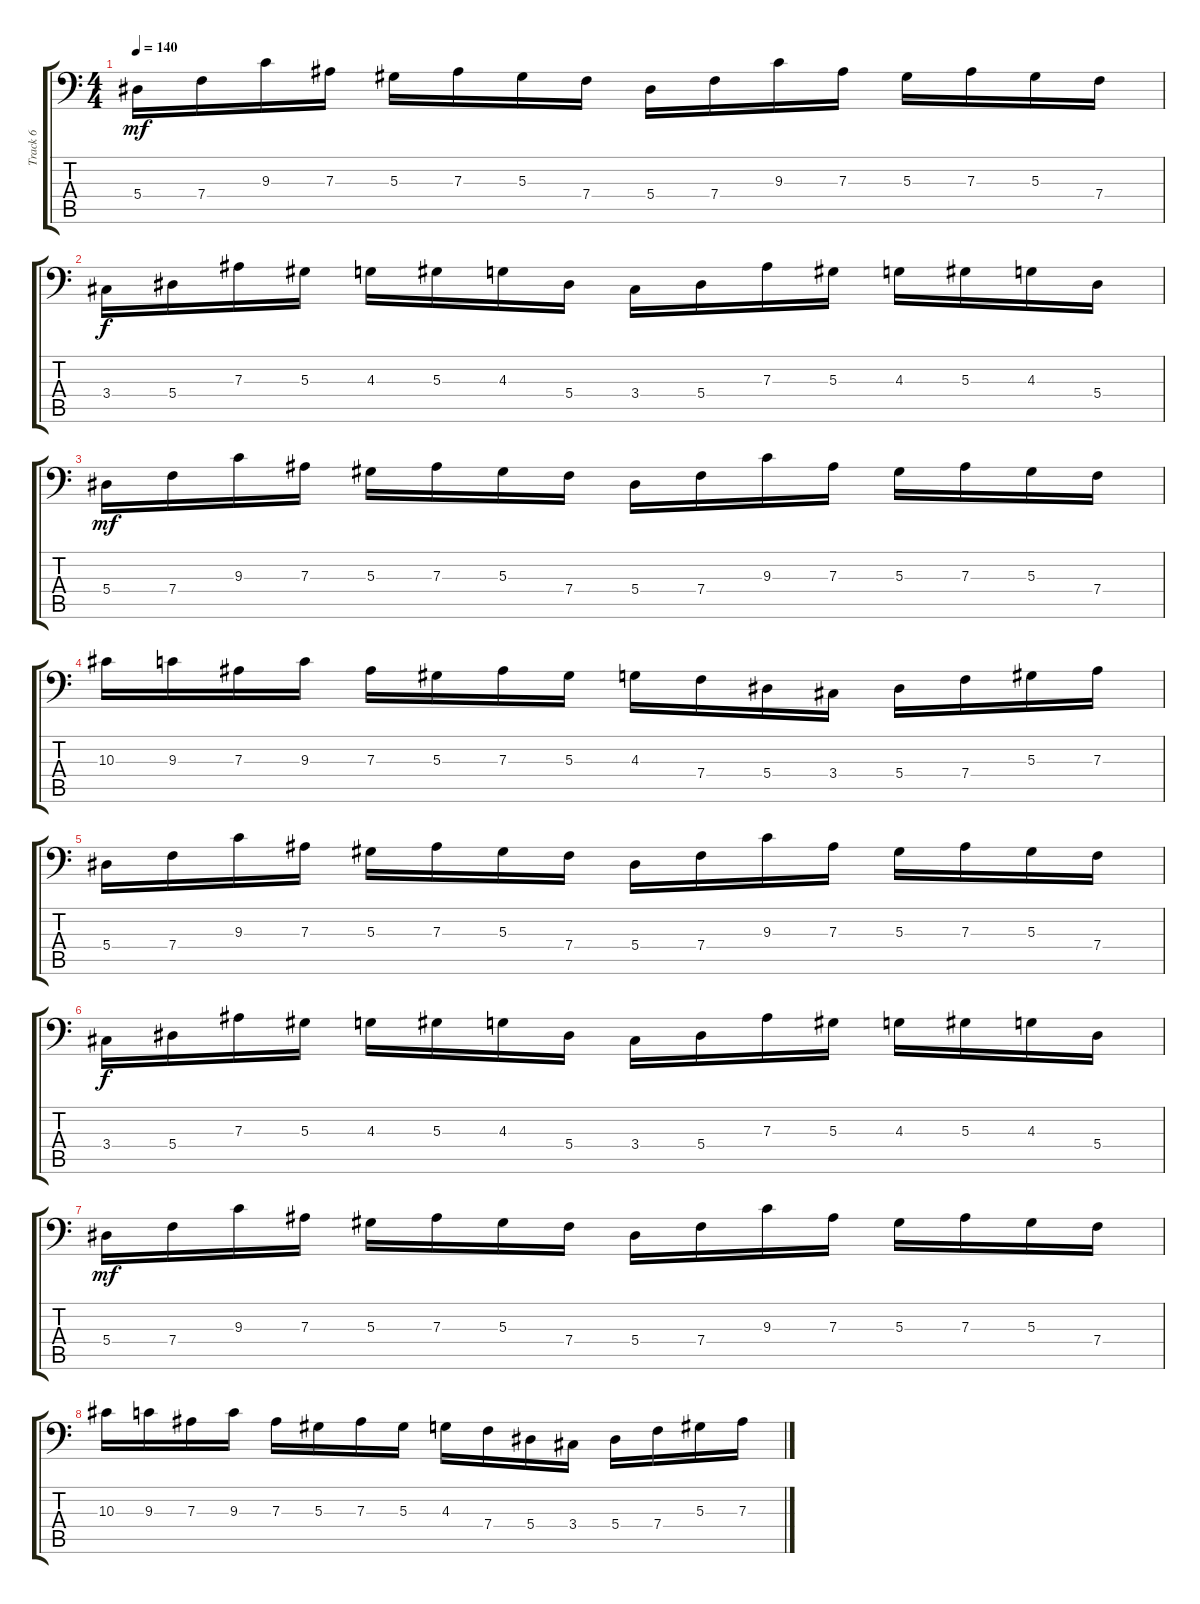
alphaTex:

\track ("Track 6" "Track 6") {instrument electricbassfinger}
\staff {score tabs}
\tuning (C3 G2 Eb2 Bb1 F1 C1) {hide}
\ts (4 4)
\tempo 140
\clef f4
\ks c
5.4.16{dy mf} 7.4.16 9.3.16 7.3.16 5.3.16 7.3.16 5.3.16 7.4.16 5.4.16 7.4.16 9.3.16 7.3.16 5.3.16 7.3.16 5.3.16 7.4.16 |
3.4.16{dy f} 5.4.16 7.3.16 5.3.16 4.3.16 5.3.16 4.3.16 5.4.16 3.4.16 5.4.16 7.3.16 5.3.16 4.3.16 5.3.16 4.3.16 5.4.16 |
5.4.16{dy mf} 7.4.16 9.3.16 7.3.16 5.3.16 7.3.16 5.3.16 7.4.16 5.4.16 7.4.16 9.3.16 7.3.16 5.3.16 7.3.16 5.3.16 7.4.16 |
10.3.16 9.3.16 7.3.16 9.3.16 7.3.16 5.3.16 7.3.16 5.3.16 4.3.16 7.4.16 5.4.16 3.4.16 5.4.16 7.4.16 5.3.16 7.3.16 |
5.4.16 7.4.16 9.3.16 7.3.16 5.3.16 7.3.16 5.3.16 7.4.16 5.4.16 7.4.16 9.3.16 7.3.16 5.3.16 7.3.16 5.3.16 7.4.16 |
3.4.16{dy f} 5.4.16 7.3.16 5.3.16 4.3.16 5.3.16 4.3.16 5.4.16 3.4.16 5.4.16 7.3.16 5.3.16 4.3.16 5.3.16 4.3.16 5.4.16 |
5.4.16{dy mf} 7.4.16 9.3.16 7.3.16 5.3.16 7.3.16 5.3.16 7.4.16 5.4.16 7.4.16 9.3.16 7.3.16 5.3.16 7.3.16 5.3.16 7.4.16 |
10.3.16 9.3.16 7.3.16 9.3.16 7.3.16 5.3.16 7.3.16 5.3.16 4.3.16 7.4.16 5.4.16 3.4.16 5.4.16 7.4.16 5.3.16 7.3.16
